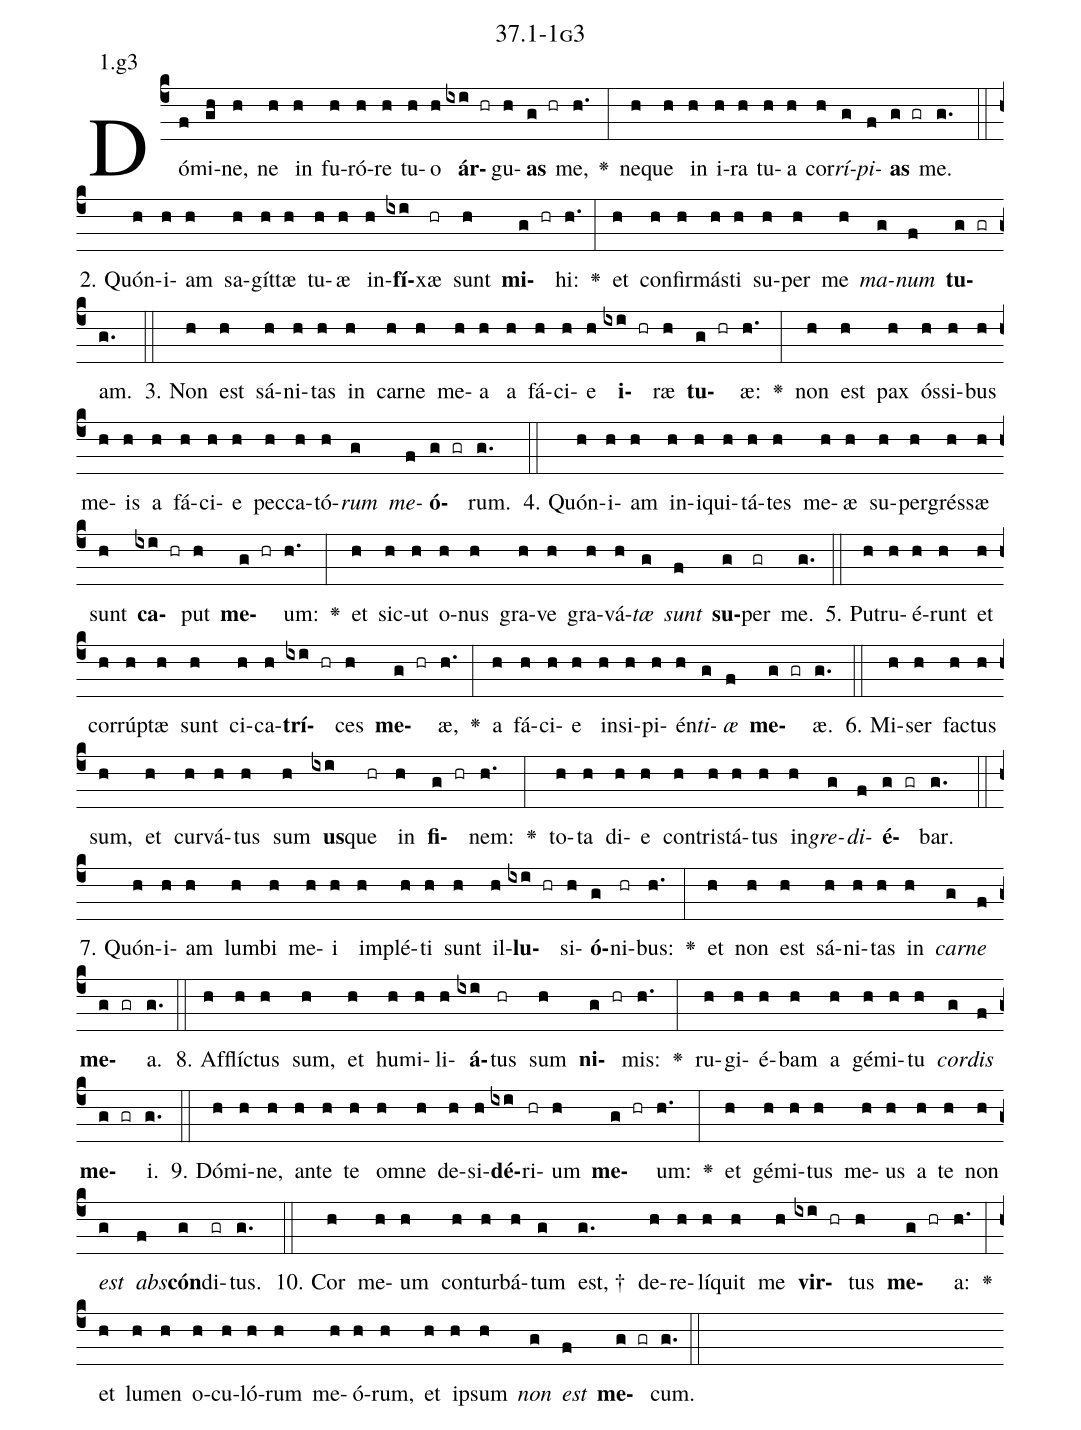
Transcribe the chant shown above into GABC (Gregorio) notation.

name: 37.1-1g3;
annotation: 1.g3;
%%
(c4)Dó(f)mi(gh)ne,(h) ne(h) in(h) fu(h)ró(h)re(h) tu(h)o(h) <b>ár</b>(ixi hr)gu(h)<b>as</b>(g hr) me,(h.) <v>\greheightstar</v>(:) ne(h)que(h) in(h) i(h)ra(h) tu(h)a(h) cor(h)<i>rí</i>(g)<i>pi</i>(f)<b>as</b>(g gr) me.(g.) (::)
2. Quón(h)i(h)am(h) sa(h)gít(h)tæ(h) tu(h)æ(h) in(h)<b>fí</b>(ixi)xæ(hr) sunt(h) <b>mi</b>(g hr)hi:(h.) <v>\greheightstar</v>(:) et(h) con(h)fir(h)más(h)ti(h) su(h)per(h) me(h) <i>ma</i>(g)<i>num</i>(f) <b>tu</b>(g gr)am.(g.) (::)
3. Non(h) est(h) sá(h)ni(h)tas(h) in(h) car(h)ne(h) me(h)a(h) a(h) fá(h)ci(h)e(h) <b>i</b>(ixi hr)ræ(h) <b>tu</b>(g hr)æ:(h.) <v>\greheightstar</v>(:) non(h) est(h) pax(h) ós(h)si(h)bus(h) me(h)is(h) a(h) fá(h)ci(h)e(h) pec(h)ca(h)tó(h)<i>rum</i>(g) <i>me</i>(f)<b>ó</b>(g gr)rum.(g.) (::)
4. Quón(h)i(h)am(h) in(h)i(h)qui(h)tá(h)tes(h) me(h)æ(h) su(h)per(h)grés(h)sæ(h) sunt(h) <b>ca</b>(ixi hr)put(h) <b>me</b>(g hr)um:(h.) <v>\greheightstar</v>(:) et(h) sic(h)ut(h) o(h)nus(h) gra(h)ve(h) gra(h)vá(h)<i>tæ</i>(g) <i>sunt</i>(f) <b>su</b>(g)per(gr) me.(g.) (::)
5. Pu(h)tru(h)é(h)runt(h) et(h) cor(h)rúp(h)tæ(h) sunt(h) ci(h)ca(h)<b>trí</b>(ixi hr)ces(h) <b>me</b>(g hr)æ,(h.) <v>\greheightstar</v>(:) a(h) fá(h)ci(h)e(h) in(h)si(h)pi(h)én(h)<i>ti</i>(g)<i>æ</i>(f) <b>me</b>(g gr)æ.(g.) (::)
6. Mi(h)ser(h) fac(h)tus(h) sum,(h) et(h) cur(h)vá(h)tus(h) sum(h) <b>us</b>(ixi)que(hr) in(h) <b>fi</b>(g hr)nem:(h.) <v>\greheightstar</v>(:) to(h)ta(h) di(h)e(h) con(h)tris(h)tá(h)tus(h) in(h)<i>gre</i>(g)<i>di</i>(f)<b>é</b>(g gr)bar.(g.) (::)
7. Quón(h)i(h)am(h) lum(h)bi(h) me(h)i(h) im(h)plé(h)ti(h) sunt(h) il(h)<b>lu</b>(ixi hr)si(h)<b>ó</b>(g)ni(hr)bus:(h.) <v>\greheightstar</v>(:) et(h) non(h) est(h) sá(h)ni(h)tas(h) in(h) <i>car</i>(g)<i>ne</i>(f) <b>me</b>(g gr)a.(g.) (::)
8. Af(h)flíc(h)tus(h) sum,(h) et(h) hu(h)mi(h)li(h)<b>á</b>(ixi)tus(hr) sum(h) <b>ni</b>(g hr)mis:(h.) <v>\greheightstar</v>(:) ru(h)gi(h)é(h)bam(h) a(h) gé(h)mi(h)tu(h) <i>cor</i>(g)<i>dis</i>(f) <b>me</b>(g gr)i.(g.) (::)
9. Dó(h)mi(h)ne,(h) an(h)te(h) te(h) om(h)ne(h) de(h)si(h)<b>dé</b>(ixi)ri(hr)um(h) <b>me</b>(g hr)um:(h.) <v>\greheightstar</v>(:) et(h) gé(h)mi(h)tus(h) me(h)us(h) a(h) te(h) non(h) <i>est</i>(g) <i>abs</i>(f)<b>cón</b>(g)di(gr)tus.(g.) (::)
10. Cor(h) me(h)um(h) con(h)tur(h)bá(h)tum(g) est, †(g.) de(h)re(h)lí(h)quit(h) me(h) <b>vir</b>(ixi hr)tus(h) <b>me</b>(g hr)a:(h.) <v>\greheightstar</v>(:) et(h) lu(h)men(h) o(h)cu(h)ló(h)rum(h) me(h)ó(h)rum,(h) et(h) ip(h)sum(h) <i>non</i>(g) <i>est</i>(f) <b>me</b>(g gr)cum.(g.) (::)
